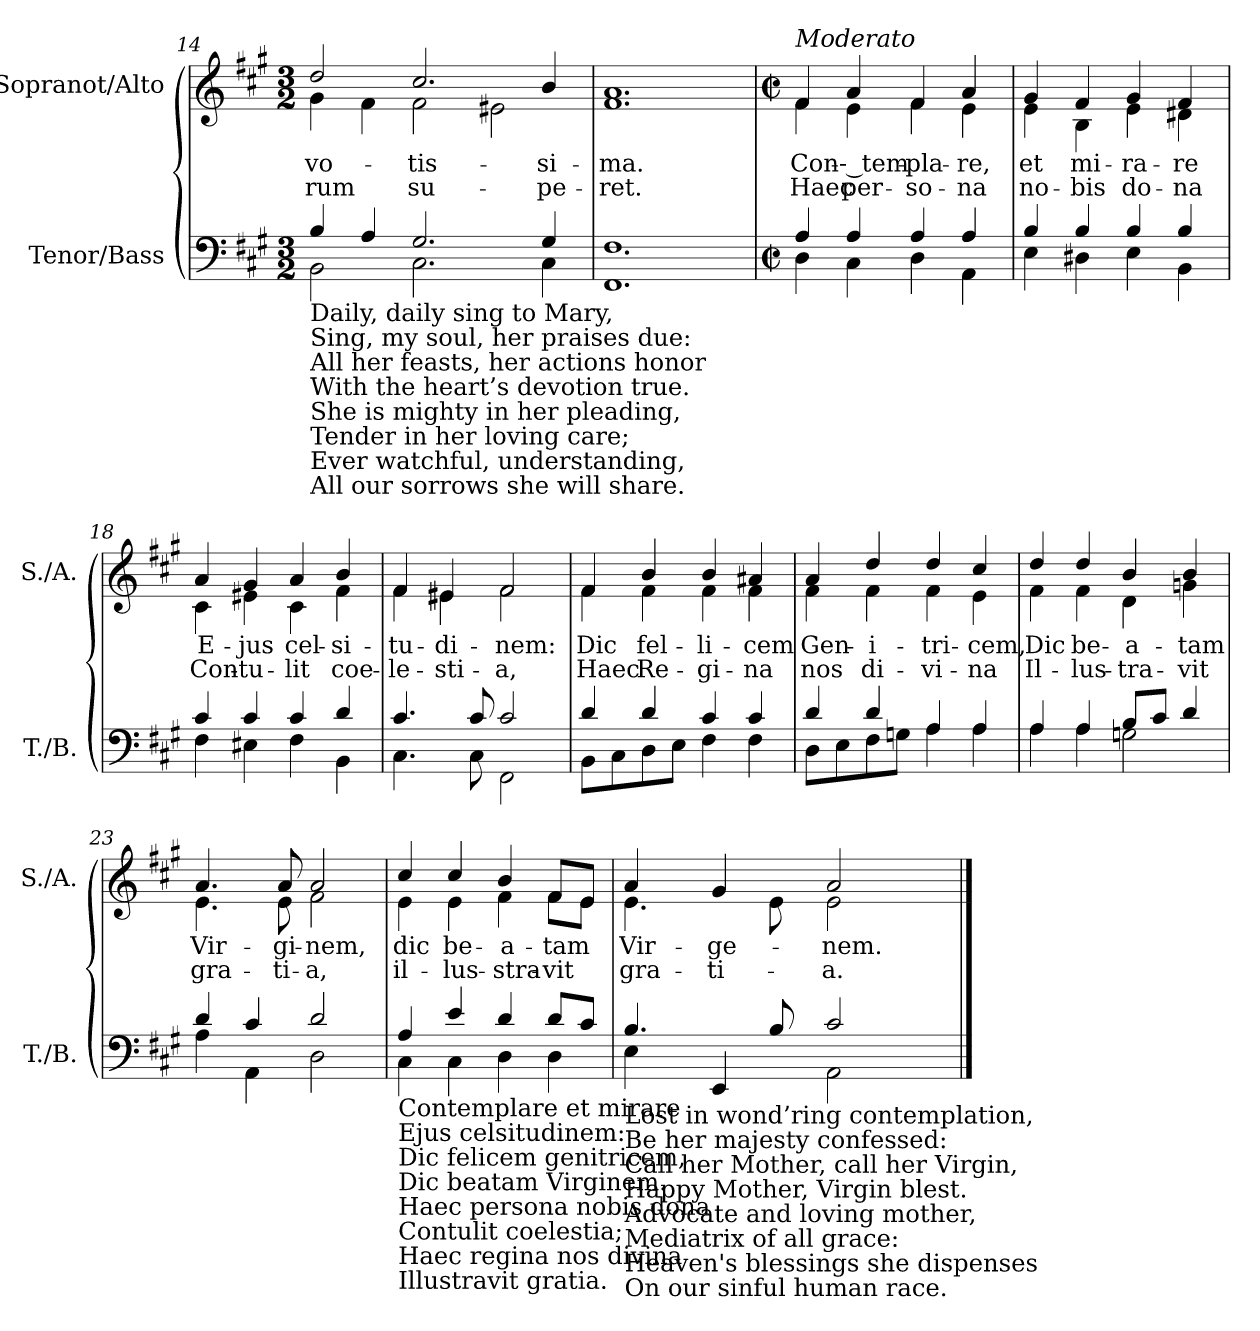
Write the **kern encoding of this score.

**kern	**kern	**text	**text
*part2	*part1	*part1	*part1
*staff2	*staff1	*staff1	*staff1
*I"Tenor/Bass	*I"Sopranot/Alto	*	*
*I'T./B.	*I'S./A.	*	*
*clefF4	*clefG2	*	*
*k[f#c#g#]	*k[f#c#g#]	*	*
*M3/2	*M3/2	*	*
=14	=14	=14	=14
*^	*	*	*
*	*^	*	*	*
!LO:TX:b:t=Daily, daily sing to Mary,	!	!	!	!	!
!LO:TX:b:t=Sing, my soul, her praises due&colon;	!	!	!	!	!
!LO:TX:b:t=All her feasts, her actions honor	!	!	!	!	!
!LO:TX:b:t=With the heart’s devotion true.	!	!	!	!	!
!LO:TX:b:t=She is mighty in her pleading,	!	!	!	!	!
!LO:TX:b:t=Tender in her loving care;	!	!	!	!	!
!LO:TX:b:t=Ever watchful, understanding,	!	!	!	!	!
!LO:TX:b:t=All our sorrows she will share.	!	!	!	!	!
!	!	!	!	!LO:LY:b	!LO:LY:b
*	*	*	*^	*	*
2ryy	4B/	2BB\	2dd/	4g#\	vo-	-rum
.	4A/	.	.	4f#\	.	.
!	!	!	!	!	!LO:LY:b	!LO:LY:b
2.ryy	2.G#/	2.C#\	2.cc#/	2f#\	-tis-	su-
.	.	.	.	2e#X\	.	.
!	!	!	!	!	!LO:LY:b	!LO:LY:b
4ryy	4G#/	4C#\	4b/	.	-si-	-pe-
=15	=15	=15	=15	=15	=15	=15
!	!	!	!	!	!LO:LY:b	!LO:LY:b
1.ryy	1.F#	1.FF#	1.a	1.f#	-ma.	-ret.
!!LO:PB:g=z	!!
=16	=16	=16	=16	=16	=16	=16
*M2/2	*	*	*M2/2	*	*	*
*met(c|)	*	*	*met(c|)	*	*	*
*	*	*	*MM128	*	*	*
!	!	!	!LO:TX:a:i:t=Moderato	!	!	!
!	!	!	!	!	!LO:LY:b	!LO:LY:b
1ryy	4A/	4D\	4f#/	4f#\	Con-	Haec
!	!	!	!	!	!LO:LY:b	!LO:LY:b
.	4A/	4C#\	4a/	4e\	-- tem-	per-
!	!	!	!	!	!LO:LY:b	!LO:LY:b
.	4A/	4D\	4f#/	4f#\	-pla-	-so-
!	!	!	!	!	!LO:LY:b	!LO:LY:b
.	4A/	4AA\	4a/	4e\	-re,	-na
=17	=17	=17	=17	=17	=17	=17
!	!	!	!	!	!LO:LY:b	!LO:LY:b
1ryy	4B/	4E\	4g#/	4e\	et	no-
!	!	!	!	!	!LO:LY:b	!LO:LY:b
.	4B/	4D#X\	4f#/	4B\	mi-	-bis
!	!	!	!	!	!LO:LY:b	!LO:LY:b
.	4B/	4E\	4g#/	4e\	-ra-	do-
!	!	!	!	!	!LO:LY:b	!LO:LY:b
.	4B/	4BB\	4f#/	4d#X\	-re	-na
=18	=18	=18	=18	=18	=18	=18
!	!	!	!	!	!LO:LY:b	!LO:LY:b
1ryy	4c#/	4F#\	4a/	4c#\	E-	Con-
!	!	!	!	!	!LO:LY:b	!LO:LY:b
.	4c#/	4E#X\	4g#/	4e#X\	-jus	-tu-
!	!	!	!	!	!LO:LY:b	!LO:LY:b
.	4c#/	4F#\	4a/	4c#\	cel-	-lit
!	!	!	!	!	!LO:LY:b	!LO:LY:b
.	4d/	4BB\	4b/	4f#\	-si-	coe-
=19	=19	=19	=19	=19	=19	=19
!	!	!	!	!	!LO:LY:b	!LO:LY:b
1ryy	4.c#/	4.C#\	4f#/	4f#\	-tu-	-le-
!	!	!	!	!	!LO:LY:b	!LO:LY:b
.	.	.	4e#X/	4e#\	-di-	-sti-
.	8c#/	8C#\	.	.	.	.
!	!	!	!	!	!LO:LY:b	!LO:LY:b
.	2c#/	2FF#\	2f#/	2f#\	-nem:	-a,
!!LO:LB:g=z	!!
=20	=20	=20	=20	=20	=20	=20
!	!	!	!	!	!LO:LY:b	!LO:LY:b
1ryy	8BB\L	4d/	4f#/	4f#\	Dic	Haec
.	8C#\	.	.	.	.	.
!	!	!	!	!	!LO:LY:b	!LO:LY:b
.	8D\	4d/	4b/	4f#\	fel-	Re-
.	8E\J	.	.	.	.	.
!	!	!	!	!	!LO:LY:b	!LO:LY:b
.	4c#/	4F#\	4b/	4f#\	-li-	-gi-
!	!	!	!	!	!LO:LY:b	!LO:LY:b
.	4c#/	4F#\	4a#X/	4f#\	-cem	-na
=21	=21	=21	=21	=21	=21	=21
!	!	!	!	!	!LO:LY:b	!LO:LY:b
1ryy	8D\L	4d/	4a/	4f#\	Gen-	nos
.	8E\	.	.	.	.	.
!	!	!	!	!	!LO:LY:b	!LO:LY:b
.	8F#\	4d/	4dd/	4f#\	-i-	di-
.	8Gn\J	.	.	.	.	.
!	!	!	!	!	!LO:LY:b	!LO:LY:b
.	4A/	4A\	4dd/	4f#\	-tri-	-vi-
!	!	!	!	!	!LO:LY:b	!LO:LY:b
.	4A/	4A\	4cc#/	4e\	-cem,	-na
=22	=22	=22	=22	=22	=22	=22
!	!	!	!	!	!LO:LY:b	!LO:LY:b
1ryy	4A/	4A\	4dd/	4f#\	Dic	Il-
!	!	!	!	!	!LO:LY:b	!LO:LY:b
.	4A/	4A\	4dd/	4f#\	be-	-lus-
!	!	!	!	!	!LO:LY:b	!LO:LY:b
.	8B/L	2Gn\	4b/	4d\	-a-	-tra-
.	8c#/J	.	.	.	.	.
!	!	!	!	!	!LO:LY:b	!LO:LY:b
.	4d/	.	4b/	4gn\	-tam	-vit
=23	=23	=23	=23	=23	=23	=23
!	!	!	!	!	!LO:LY:b	!LO:LY:b
1ryy	4d/	4A\	4.a/	4.e\	Vir-	gra-
.	4c#/	4AA\	.	.	.	.
!	!	!	!	!	!LO:LY:b	!LO:LY:b
.	.	.	8a/	8e\	-gi-	-ti-
!	!	!	!	!	!LO:LY:b	!LO:LY:b
.	2d/	2D\	2a/	2f#\	-nem,	-a,
!!LO:LB:g=z	!!
=24	=24	=24	=24	=24	=24	=24
!LO:TX:b:t=Contemplare et mirare	!	!	!	!	!	!
!LO:TX:b:t=Ejus celsitudinem&colon;	!	!	!	!	!	!
!LO:TX:b:t=Dic felicem genitricem,	!	!	!	!	!	!
!LO:TX:b:t=Dic beatam Virginem.	!	!	!	!	!	!
!LO:TX:b:t=Haec persona nobis dona	!	!	!	!	!	!
!LO:TX:b:t=Contulit coelestia;	!	!	!	!	!	!
!LO:TX:b:t=Haec regina nos divina	!	!	!	!	!	!
!LO:TX:b:t=Illustravit gratia.	!	!	!	!	!	!
!	!	!	!	!	!LO:LY:b	!LO:LY:b
1ryy	4A/	4C#\	4cc#/	4e\	dic	il-
!	!	!	!	!	!LO:LY:b	!LO:LY:b
.	4e/	4C#\	4cc#/	4e\	be-	-lus-
!	!	!	!	!	!LO:LY:b	!LO:LY:b
.	4d/	4D\	4b/	4f#\	-a-	-stra-
!	!	!	!	!	!LO:LY:b	!LO:LY:b
.	8d/L	4D\	8f#/L	8f#\L	-tam	-vit
.	8c#/J	.	8e/J	8e\J	.	.
=25	=25	=25	=25	=25	=25	=25
!LO:TX:b:t=Lost in wond’ring contemplation,	!	!	!	!	!	!
!LO:TX:b:t=Be her majesty confessed&colon;	!	!	!	!	!	!
!LO:TX:b:t=Call her Mother, call her Virgin,	!	!	!	!	!	!
!LO:TX:b:t=Happy Mother, Virgin blest.	!	!	!	!	!	!
!LO:TX:b:t=Advocate and loving mother,	!	!	!	!	!	!
!LO:TX:b:t=Mediatrix of all grace&colon;	!	!	!	!	!	!
!LO:TX:b:t=Heaven's blessings she dispenses	!	!	!	!	!	!
!LO:TX:b:t=On our sinful human race.	!	!	!	!	!	!
!	!	!	!	!	!LO:LY:b	!LO:LY:b
1ryy	4E\	4.B/	4a/	4.e\	Vir-	gra-
!	!	!	!	!	!LO:LY:b	!LO:LY:b
.	4EE/	.	4g#/	.	-ge-	-ti-
.	.	8B/	.	8e\	.	.
!	!	!	!	!	!LO:LY:b	!LO:LY:b
.	2c#/	2AA\	2a/	2e\	-nem.	-a.
*v	*v	*v	*	*	*	*
*	*v	*v	*	*
==	==	==	==
*-	*-	*-	*-
